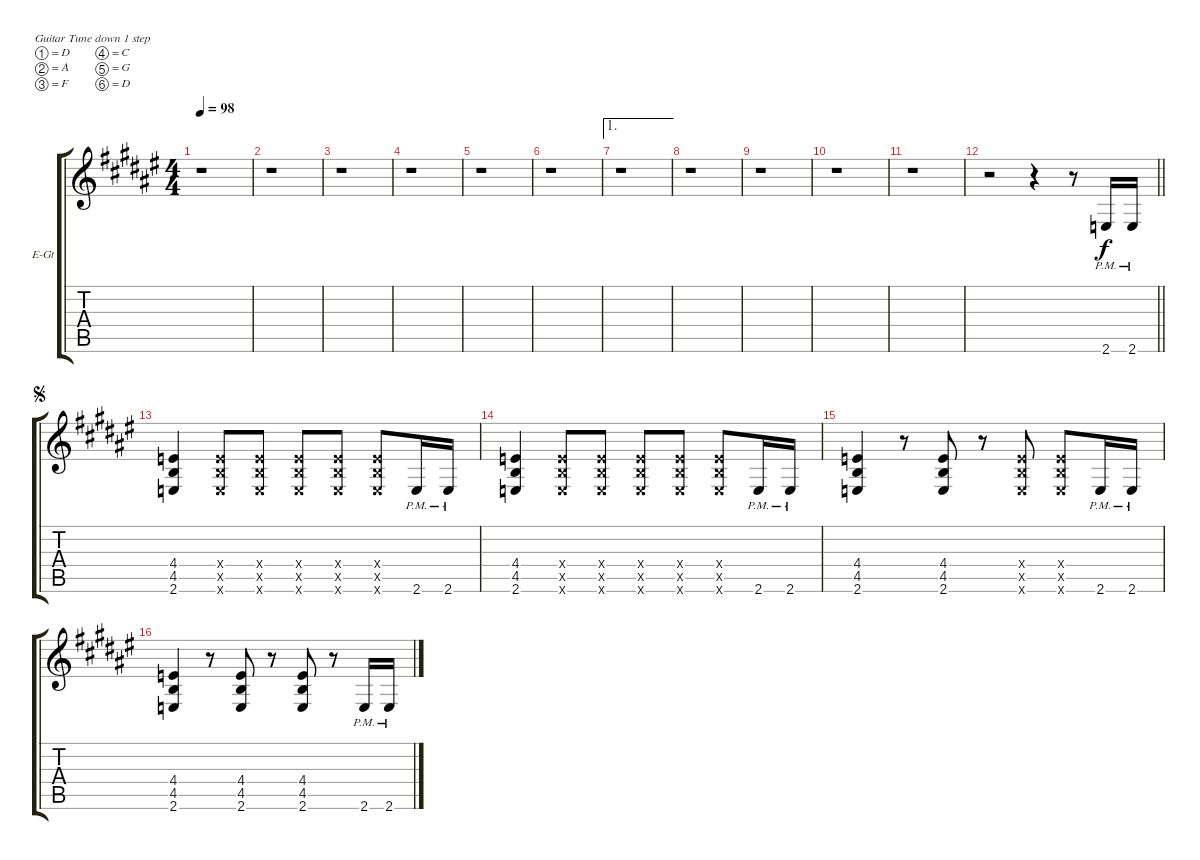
\bracketExtendMode groupsimilarinstruments
\firstSystemTrackNameOrientation horizontal
\otherSystemsTrackNameOrientation horizontal
\track ("Untitled" "E-Gt") {instrument distortionguitar}
\staff {score tabs}
\tuning (D4 A3 F3 C3 G2 D2)
\ts (4 4)
\tempo 98
\clef g2
\ks d#minor
r.1{dy f} |
r.1 |
r.1 |
r.1 |
r.1 |
r.1 |
\ae 1
r.1 |
r.1 |
r.1 |
r.1 |
r.1 |
\barLineRight lightlight
r.2 r.4 r.8 2.6{pm}.16 2.6{pm}.16 |
\section ("" " ")
\jump segno
(4.4 4.5 2.6).4 (4.4{x} 4.5{x} 2.6{x}).8 (4.4{x} 4.5{x} 2.6{x}).8 (4.4{x} 4.5{x} 2.6{x}).8 (4.4{x} 4.5{x} 2.6{x}).8 (4.4{x} 4.5{x} 2.6{x}).8 2.6{pm}.16 2.6{pm}.16 |
(4.4 4.5 2.6).4 (4.4{x} 4.5{x} 2.6{x}).8 (4.4{x} 4.5{x} 2.6{x}).8 (4.4{x} 4.5{x} 2.6{x}).8 (4.4{x} 4.5{x} 2.6{x}).8 (4.4{x} 4.5{x} 2.6{x}).8 2.6{pm}.16 2.6{pm}.16 |
(4.4 4.5 2.6).4 r.8 (4.4 4.5 2.6).8 r.8 (4.4{x} 4.5{x} 2.6{x}).8 (4.4{x} 4.5{x} 2.6{x}).8 2.6{pm}.16 2.6{pm}.16 |
(4.4 4.5 2.6).4 r.8 (4.4 4.5 2.6).8 r.8 (4.4 4.5 2.6).8 r.8 2.6{pm}.16 2.6{pm}.16
